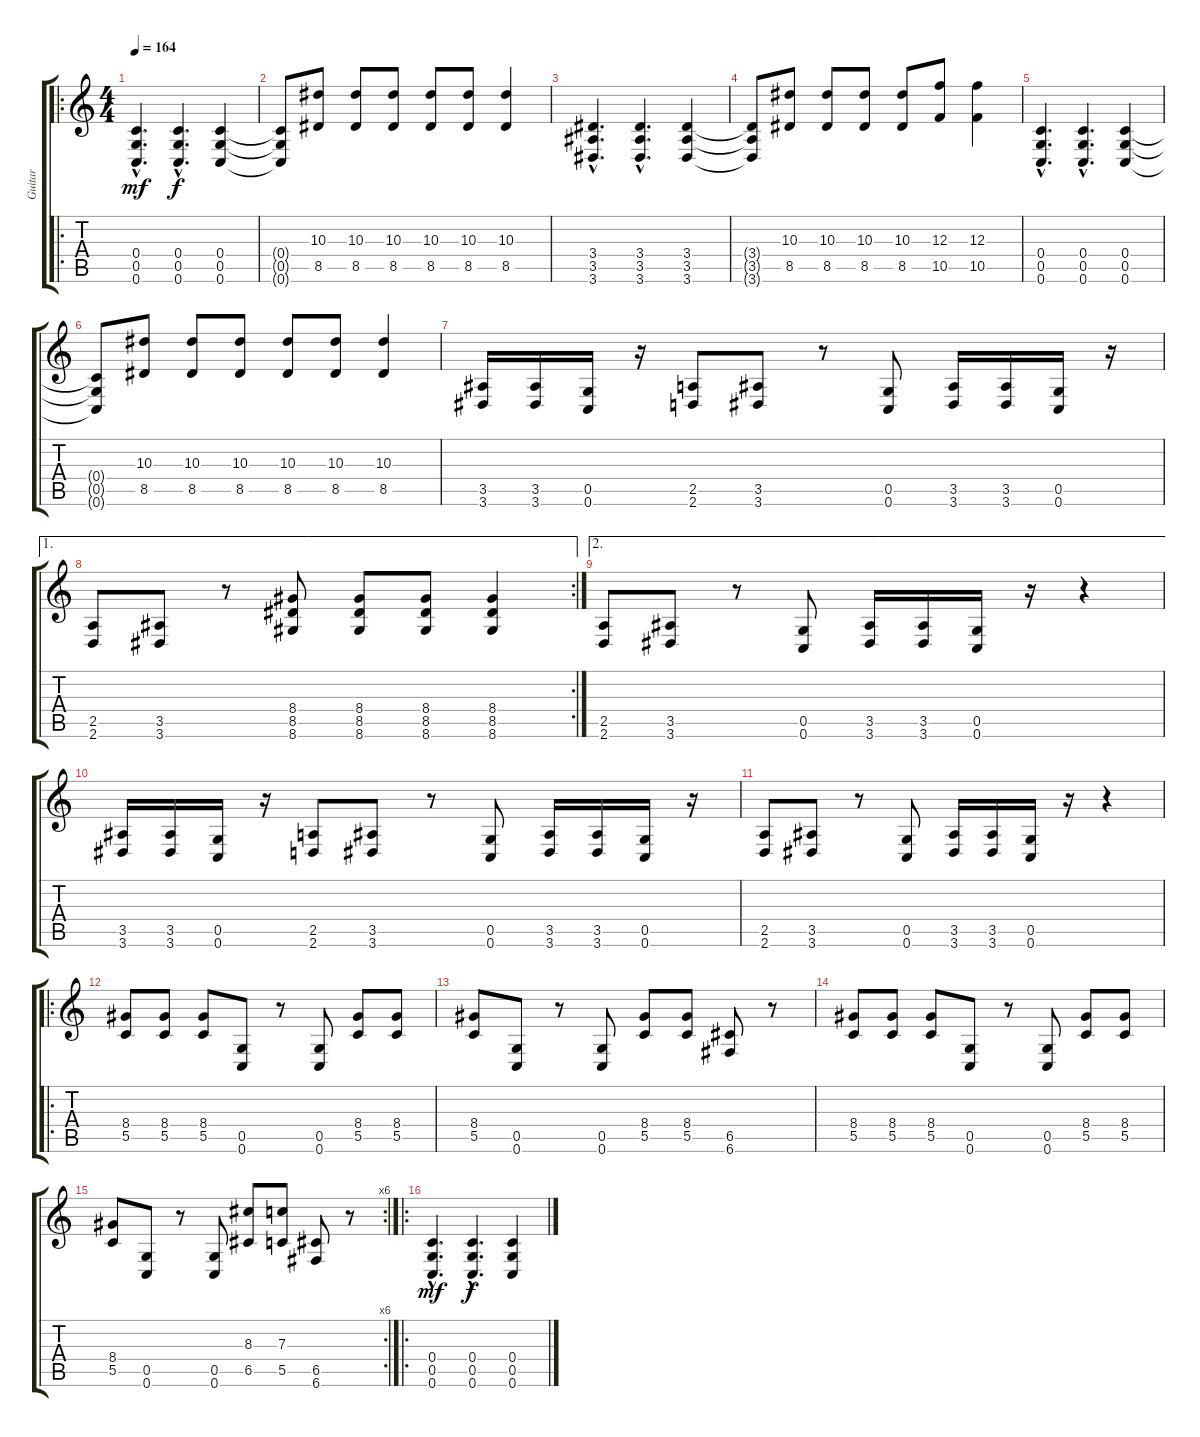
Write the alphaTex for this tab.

\track ("Guitar" "Guitar") {instrument distortionguitar}
\staff {score tabs}
\tuning (D4 A3 F3 C3 G2 C2) {hide}
\ro
\ts (4 4)
\tempo 164
\clef g2
\ks c
(0.4{hac} 0.5{hac} 0.6{hac}).4{d dy mf} (0.4{hac} 0.5{hac} 0.6{hac}).4{d dy f} (0.4 0.5 0.6).4 |
(0.4{t} 0.5{t} 0.6{t}).8 (10.3 8.5).8 (10.3 8.5).8 (10.3 8.5).8 (10.3 8.5).8 (10.3 8.5).8 (10.3 8.5).4 |
(3.4{hac} 3.5{hac} 3.6{hac}).4{d} (3.4{hac} 3.5{hac} 3.6{hac}).4{d} (3.4 3.5 3.6).4 |
(3.4{t} 3.5{t} 3.6{t}).8 (10.3 8.5).8 (10.3 8.5).8 (10.3 8.5).8 (10.3 8.5).8 (12.3 10.5).8 (12.3 10.5).4 |
(0.4{hac} 0.5{hac} 0.6{hac}).4{d} (0.4{hac} 0.5{hac} 0.6{hac}).4{d} (0.4 0.5 0.6).4 |
(0.4{t} 0.5{t} 0.6{t}).8 (10.3 8.5).8 (10.3 8.5).8 (10.3 8.5).8 (10.3 8.5).8 (10.3 8.5).8 (10.3 8.5).4 |
(3.5 3.6).16 (3.5 3.6).16 (0.5 0.6).16 r.16 (2.5 2.6).8 (3.5 3.6).8 r.8 (0.5 0.6).8 (3.5 3.6).16 (3.5 3.6).16 (0.5 0.6).16 r.16 |
\ae 1
\rc 2
(2.5 2.6).8 (3.5 3.6).8 r.8 (8.4 8.5 8.6).8 (8.4 8.5 8.6).8 (8.4 8.5 8.6).8 (8.4 8.5 8.6).4 |
\ae 2
(2.5 2.6).8 (3.5 3.6).8 r.8 (0.5 0.6).8 (3.5 3.6).16 (3.5 3.6).16 (0.5 0.6).16 r.16 r.4 |
(3.5 3.6).16 (3.5 3.6).16 (0.5 0.6).16 r.16 (2.5 2.6).8 (3.5 3.6).8 r.8 (0.5 0.6).8 (3.5 3.6).16 (3.5 3.6).16 (0.5 0.6).16 r.16 |
(2.5 2.6).8 (3.5 3.6).8 r.8 (0.5 0.6).8 (3.5 3.6).16 (3.5 3.6).16 (0.5 0.6).16 r.16 r.4 |
\ro
(8.4 5.5).8 (8.4 5.5).8 (8.4 5.5).8 (0.5 0.6).8 r.8 (0.5 0.6).8 (8.4 5.5).8 (8.4 5.5).8 |
(8.4 5.5).8 (0.5 0.6).8 r.8 (0.5 0.6).8 (8.4 5.5).8 (8.4 5.5).8 (6.5 6.6).8 r.8 |
(8.4 5.5).8 (8.4 5.5).8 (8.4 5.5).8 (0.5 0.6).8 r.8 (0.5 0.6).8 (8.4 5.5).8 (8.4 5.5).8 |
\rc 6
(8.4 5.5).8 (0.5 0.6).8 r.8 (0.5 0.6).8 (8.3 6.5).8 (7.3 5.5).8 (6.5 6.6).8 r.8 |
\ro
(0.4{hac} 0.5{hac} 0.6{hac}).4{d dy mf} (0.4{hac} 0.5{hac} 0.6{hac}).4{d dy f} (0.4 0.5 0.6).4
